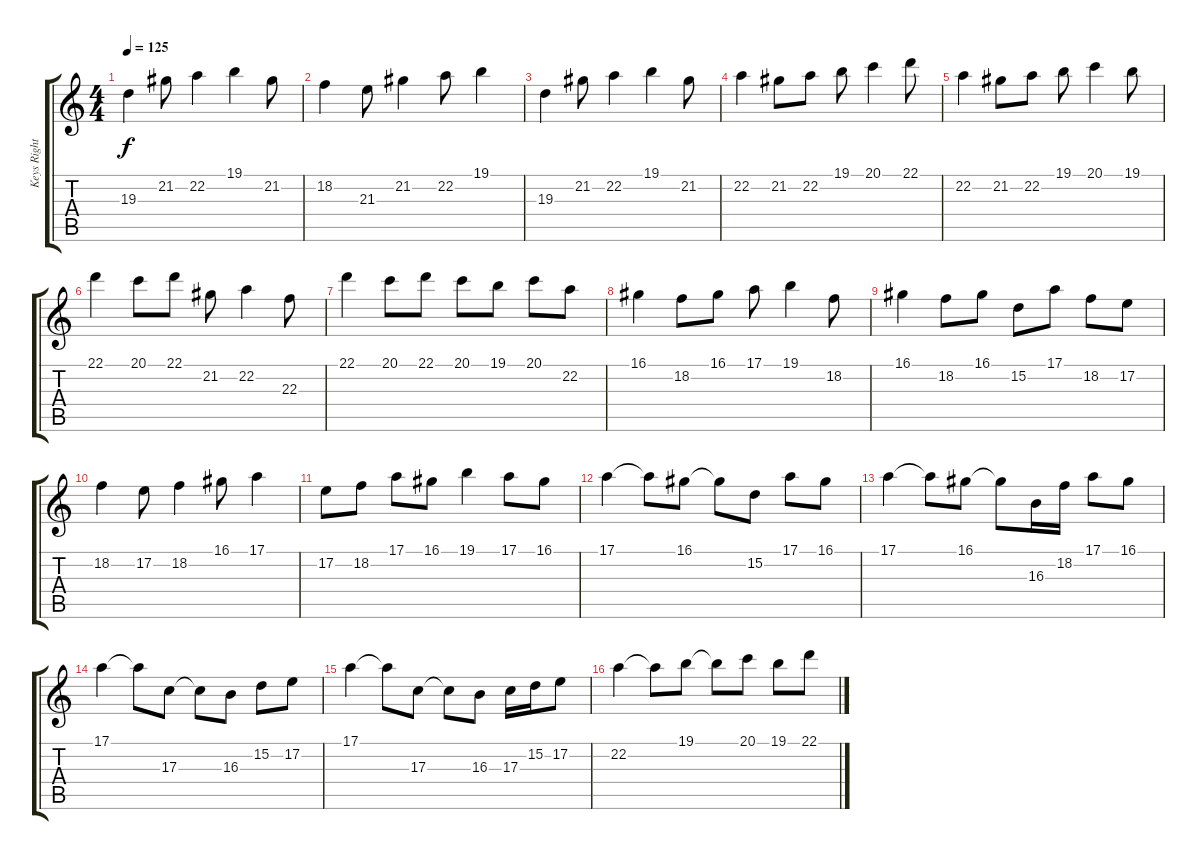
\track ("Keys Right" "Keys Right") {instrument stringensemble1}
\staff {score tabs}
\tuning (E4 B3 G3 D3 A2 E2) {hide}
\ts (4 4)
\tempo 125
\clef g2
\ks c
19.3.4{dy f} 21.2.8 22.2.4 19.1.4 21.2.8 |
18.2.4 21.3.8 21.2.4 22.2.8 19.1.4 |
19.3.4 21.2.8 22.2.4 19.1.4 21.2.8 |
22.2.4 21.2.8 22.2.8 19.1.8 20.1.4 22.1.8 |
22.2.4 21.2.8 22.2.8 19.1.8 20.1.4 19.1.8 |
22.1.4 20.1.8 22.1.8 21.2.8 22.2.4 22.3.8 |
22.1.4 20.1.8 22.1.8 20.1.8 19.1.8 20.1.8 22.2.8 |
16.1.4 18.2.8 16.1.8 17.1.8 19.1.4 18.2.8 |
16.1.4 18.2.8 16.1.8 15.2.8 17.1.8 18.2.8 17.2.8 |
18.2.4 17.2.8 18.2.4 16.1.8 17.1.4 |
17.2.8 18.2.8 17.1.8 16.1.8 19.1.4 17.1.8 16.1.8 |
17.1.4 17.1{t}.8 16.1.8 16.1{t}.8 15.2.8 17.1.8 16.1.8 |
17.1.4 17.1{t}.8 16.1.8 16.1{t}.8 16.3.16 18.2.16 17.1.8 16.1.8 |
17.1.4 17.1{t}.8 17.3.8 17.3{t}.8 16.3.8 15.2.8 17.2.8 |
17.1.4 17.1{t}.8 17.3.8 17.3{t}.8 16.3.8 17.3.16 15.2.16 17.2.8 |
22.2.4 22.2{t}.8 19.1.8 19.1{t}.8 20.1.8 19.1.8 22.1.8
